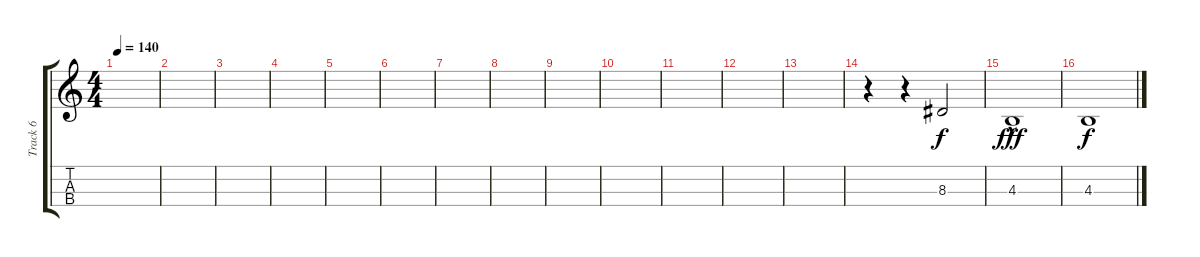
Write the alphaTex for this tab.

\track ("Track 6" "Track 6") {instrument violin}
\staff {score tabs}
\tuning (E4 B3 G3 D3) {hide}
\ts (4 4)
\tempo 140
\clef g2
\ks c
|
|
|
|
|
|
|
|
|
|
|
|
|
r.4 r.4 8.3.2 |
4.3{hac}.1{dy fff} |
4.3.1{dy f}
